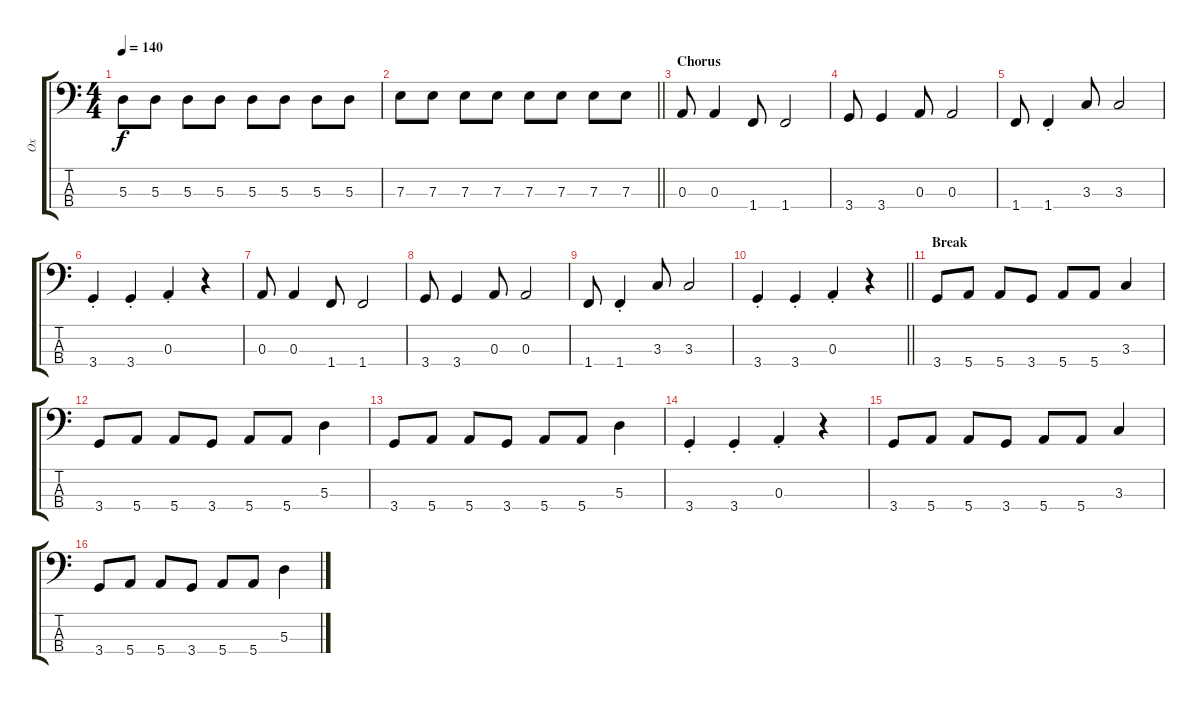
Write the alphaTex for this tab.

\track ("Ox" "Ox") {instrument electricbassfinger}
\staff {score tabs}
\tuning (G2 D2 A1 E1) {hide}
\ts (4 4)
\tempo 140
\clef f4
\ks c
5.3.8{dy f} 5.3.8 5.3.8 5.3.8 5.3.8 5.3.8 5.3.8 5.3.8 |
\barLineRight lightlight
7.3.8 7.3.8 7.3.8 7.3.8 7.3.8 7.3.8 7.3.8 7.3.8 |
\section ("" "Chorus")
0.3.8 0.3.4 1.4.8 1.4.2 |
3.4.8 3.4.4 0.3.8 0.3.2 |
1.4.8 1.4{st}.4 3.3.8 3.3.2 |
3.4{st}.4 3.4{st}.4 0.3{st}.4 r.4 |
0.3.8 0.3.4 1.4.8 1.4.2 |
3.4.8 3.4.4 0.3.8 0.3.2 |
1.4.8 1.4{st}.4 3.3.8 3.3.2 |
\barLineRight lightlight
3.4{st}.4 3.4{st}.4 0.3{st}.4 r.4 |
\section ("" "Break")
3.4.8 5.4.8 5.4.8 3.4.8 5.4.8 5.4.8 3.3.4 |
3.4.8 5.4.8 5.4.8 3.4.8 5.4.8 5.4.8 5.3.4 |
3.4.8 5.4.8 5.4.8 3.4.8 5.4.8 5.4.8 5.3.4 |
3.4{st}.4 3.4{st}.4 0.3{st}.4 r.4 |
3.4.8 5.4.8 5.4.8 3.4.8 5.4.8 5.4.8 3.3.4 |
3.4.8 5.4.8 5.4.8 3.4.8 5.4.8 5.4.8 5.3.4
